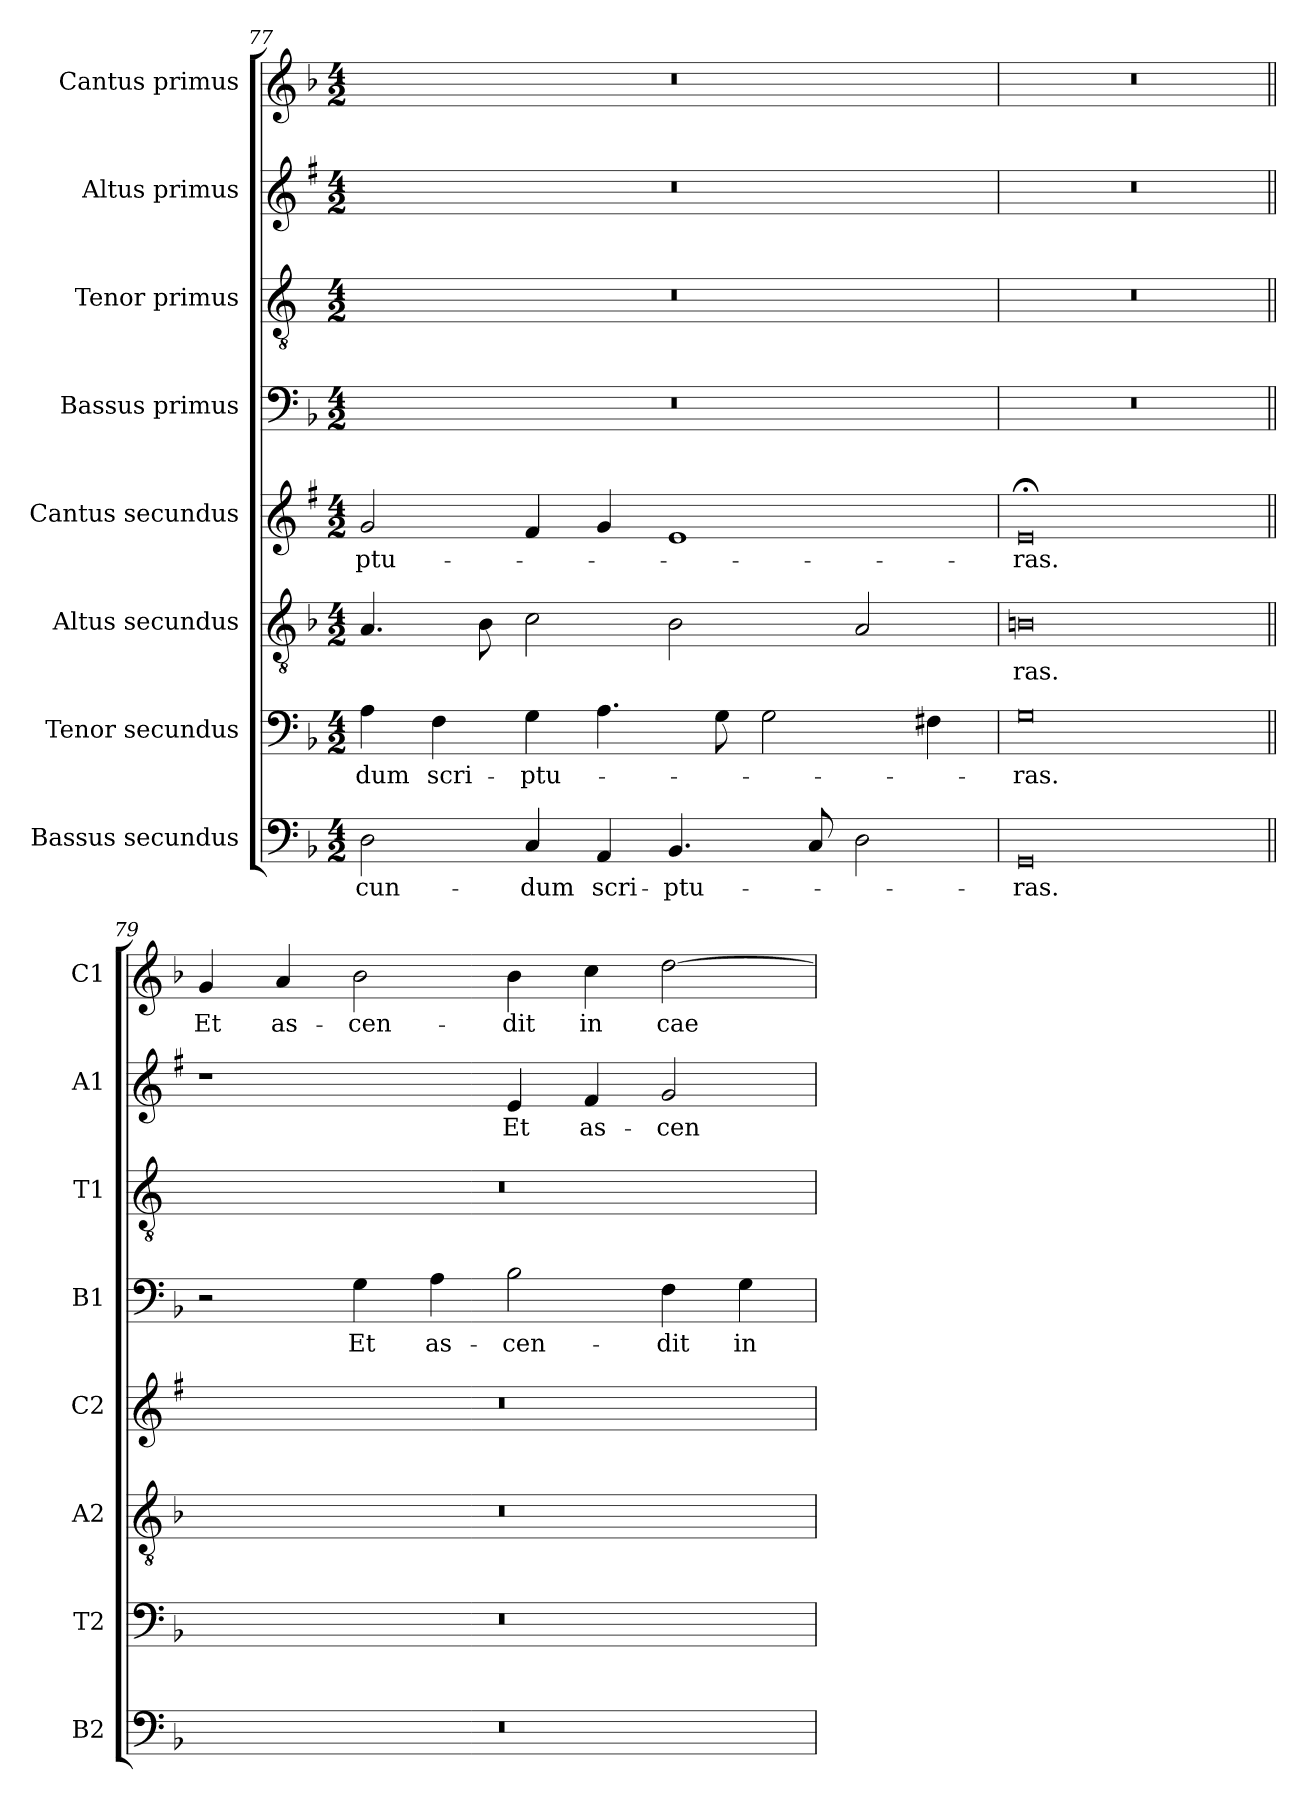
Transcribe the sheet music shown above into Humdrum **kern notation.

**kern	**text	**kern	**text	**kern	**text	**kern	**text	**kern	**text	**kern	**kern	**text	**kern	**text
*part8	*part8	*part7	*part7	*part6	*part6	*part5	*part5	*part4	*part4	*part3	*part2	*part2	*part1	*part1
*staff8	*staff8	*staff7	*staff7	*staff6	*staff6	*staff5	*staff5	*staff4	*staff4	*staff3	*staff2	*staff2	*staff1	*staff1
*I"Bassus secundus	*	*I"Tenor secundus	*	*I"Altus secundus	*	*I"Cantus secundus	*	*I"Bassus primus	*	*I"Tenor primus	*I"Altus primus	*	*I"Cantus primus	*
*I'B2	*	*I'T2	*	*I'A2	*	*I'C2	*	*I'B1	*	*I'T1	*I'A1	*	*I'C1	*
*clefF4	*	*clefF4	*	*clefGv2	*	*clefG2	*	*clefF4	*	*clefGv2	*clefG2	*	*clefG2	*
*	*	*	*	*	*	*ITrd1c2	*	*	*	*ITrd4c7	*ITrd1c2	*	*	*
*k[b-]	*	*k[b-]	*	*k[b-]	*	*k[b-]	*	*k[b-]	*	*k[b-]	*k[b-]	*	*k[b-]	*
*F:	*	*F:	*	*F:	*	*F:	*	*F:	*	*F:	*F:	*	*F:	*
*M4/2	*	*M4/2	*	*M4/2	*	*M4/2	*	*M4/2	*	*M4/2	*M4/2	*	*M4/2	*
=77	=77	=77	=77	=77	=77	=77	=77	=77	=77	=77	=77	=77	=77	=77
!	!LO:LY:b	!	!LO:LY:b	!	!	!	!LO:LY:b	!	!	!	!	!	!	!
2D\	-cun-	4A\	-dum	4.A/	.	2f/	-ptu-	0r	.	0r	0r	.	0r	.
!	!	!	!LO:LY:b	!	!	!	!	!	!	!	!	!	!	!
.	.	4F\	scri-	.	.	.	.	.	.	.	.	.	.	.
.	.	.	.	8B-\	.	.	.	.	.	.	.	.	.	.
!	!LO:LY:b	!	!LO:LY:b	!	!	!	!	!	!	!	!	!	!	!
4C/	-dum	4G\	-ptu-	2c\	.	4e/	.	.	.	.	.	.	.	.
!	!LO:LY:b	!	!	!	!	!	!	!	!	!	!	!	!	!
4AA/	scri-	4.A\	.	.	.	4f/	.	.	.	.	.	.	.	.
!	!LO:LY:b	!	!	!	!	!	!	!	!	!	!	!	!	!
4.BB-/	-ptu-	.	.	2B-\	.	1d	.	.	.	.	.	.	.	.
.	.	8G\	.	.	.	.	.	.	.	.	.	.	.	.
.	.	2G\	.	.	.	.	.	.	.	.	.	.	.	.
8C/	.	.	.	.	.	.	.	.	.	.	.	.	.	.
2D\	.	.	.	2A/	.	.	.	.	.	.	.	.	.	.
.	.	4F#X\	.	.	.	.	.	.	.	.	.	.	.	.
=78	=78	=78	=78	=78	=78	=78	=78	=78	=78	=78	=78	=78	=78	=78
!	!LO:LY:b	!	!LO:LY:b	!	!LO:LY:b	!	!LO:LY:b	!	!	!	!	!	!	!
0GG	-ras.	0G	-ras.	0Bn	-ras.	0d;<	-ras.	0r	.	0r	0r	.	0r	.
!!LO:LB:g=z
=79||	=79||	=79||	=79||	=79||	=79||	=79||	=79||	=79||	=79||	=79||	=79||	=79||	=79||	=79||
!	!	!	!	!	!	!	!	!	!	!	!	!	!	!LO:LY:b
0r	.	0r	.	0r	.	0r	.	2r	.	0r	1r	.	4g/	Et
!	!	!	!	!	!	!	!	!	!	!	!	!	!	!LO:LY:b
.	.	.	.	.	.	.	.	.	.	.	.	.	4a/	as-
!	!	!	!	!	!	!	!	!	!LO:LY:b	!	!	!	!	!LO:LY:b
.	.	.	.	.	.	.	.	4G\	Et	.	.	.	2b-\	-cen-
!	!	!	!	!	!	!	!	!	!LO:LY:b	!	!	!	!	!
.	.	.	.	.	.	.	.	4A\	as-	.	.	.	.	.
!	!	!	!	!	!	!	!	!	!LO:LY:b	!	!	!LO:LY:b	!	!LO:LY:b
.	.	.	.	.	.	.	.	2B-\	-cen-	.	4d/	Et	4b-\	-dit
!	!	!	!	!	!	!	!	!	!	!	!	!LO:LY:b	!	!LO:LY:b
.	.	.	.	.	.	.	.	.	.	.	4e/	as-	4cc\	in
!	!	!	!	!	!	!	!	!	!LO:LY:b	!	!	!LO:LY:b	!	!LO:LY:b
.	.	.	.	.	.	.	.	4F\	-dit	.	2f/	-cen-	[2dd\	cae-
!	!	!	!	!	!	!	!	!	!LO:LY:b	!	!	!	!	!
.	.	.	.	.	.	.	.	4G\	in	.	.	.	.	.
=	=	=	=	=	=	=	=	=	=	=	=	=	=	=
*-	*-	*-	*-	*-	*-	*-	*-	*-	*-	*-	*-	*-	*-	*-
